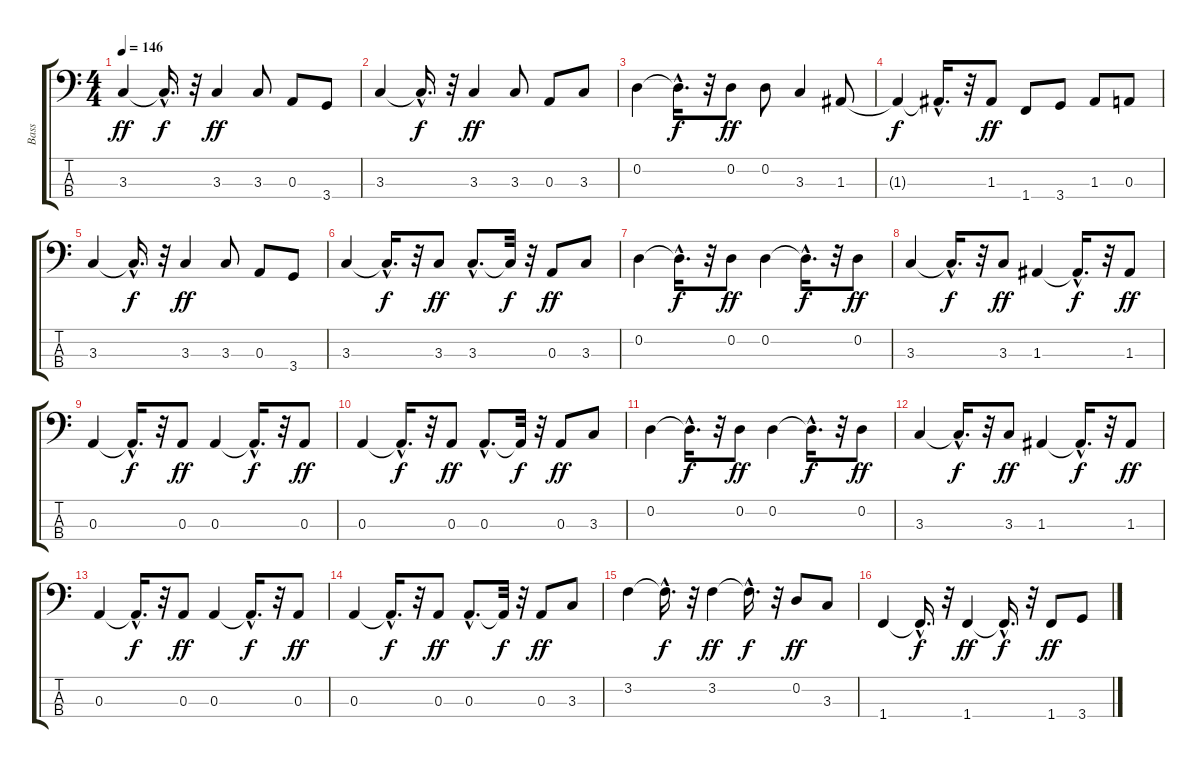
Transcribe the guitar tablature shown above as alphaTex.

\track ("Bass" "Bass") {instrument electricbassfinger}
\staff {score tabs}
\tuning (G2 D2 A1 E1) {hide}
\ts (4 4)
\tempo 146
\clef f4
\ks c
3.3.4{dy ff} 3.3{hac t}.16{d dy f} r.32 3.3.4{dy ff} 3.3.8 0.3.8 3.4.8 |
3.3.4 3.3{hac t}.16{d dy f} r.32 3.3.4{dy ff} 3.3.8 0.3.8 3.3.8 |
0.2.4 0.2{hac t}.16{d dy f} r.32 0.2.8{dy ff} 0.2.8 3.3.4 1.3.8 |
1.3{t}.4{dy f} 1.3{hac t}.16{d} r.32 1.3.8{dy ff} 1.4.8 3.4.8 1.3.8 0.3.8 |
3.3.4 3.3{hac t}.16{d dy f} r.32 3.3.4{dy ff} 3.3.8 0.3.8 3.4.8 |
3.3.4 3.3{hac t}.16{d dy f} r.32 3.3.8{dy ff} 3.3{hac}.8{d} 3.3{t}.32{dy f} r.32 0.3.8{dy ff} 3.3.8 |
0.2.4 0.2{hac t}.16{d dy f} r.32 0.2.8{dy ff} 0.2.4 0.2{hac t}.16{d dy f} r.32 0.2.8{dy ff} |
3.3.4 3.3{hac t}.16{d dy f} r.32 3.3.8{dy ff} 1.3.4 1.3{hac t}.16{d dy f} r.32 1.3.8{dy ff} |
0.3.4 0.3{hac t}.16{d dy f} r.32 0.3.8{dy ff} 0.3.4 0.3{hac t}.16{d dy f} r.32 0.3.8{dy ff} |
0.3.4 0.3{hac t}.16{d dy f} r.32 0.3.8{dy ff} 0.3{hac}.8{d} 0.3{t}.32{dy f} r.32 0.3.8{dy ff} 3.3.8 |
0.2.4 0.2{hac t}.16{d dy f} r.32 0.2.8{dy ff} 0.2.4 0.2{hac t}.16{d dy f} r.32 0.2.8{dy ff} |
3.3.4 3.3{hac t}.16{d dy f} r.32 3.3.8{dy ff} 1.3.4 1.3{hac t}.16{d dy f} r.32 1.3.8{dy ff} |
0.3.4 0.3{hac t}.16{d dy f} r.32 0.3.8{dy ff} 0.3.4 0.3{hac t}.16{d dy f} r.32 0.3.8{dy ff} |
0.3.4 0.3{hac t}.16{d dy f} r.32 0.3.8{dy ff} 0.3{hac}.8{d} 0.3{t}.32{dy f} r.32 0.3.8{dy ff} 3.3.8 |
3.2.4 3.2{hac t}.16{d dy f} r.32 3.2.4{dy ff} 3.2{hac t}.16{d dy f} r.32 0.2.8{dy ff} 3.3.8 |
1.4.4 1.4{hac t}.16{d dy f} r.32 1.4.4{dy ff} 1.4{hac t}.16{d dy f} r.32 1.4.8{dy ff} 3.4.8
